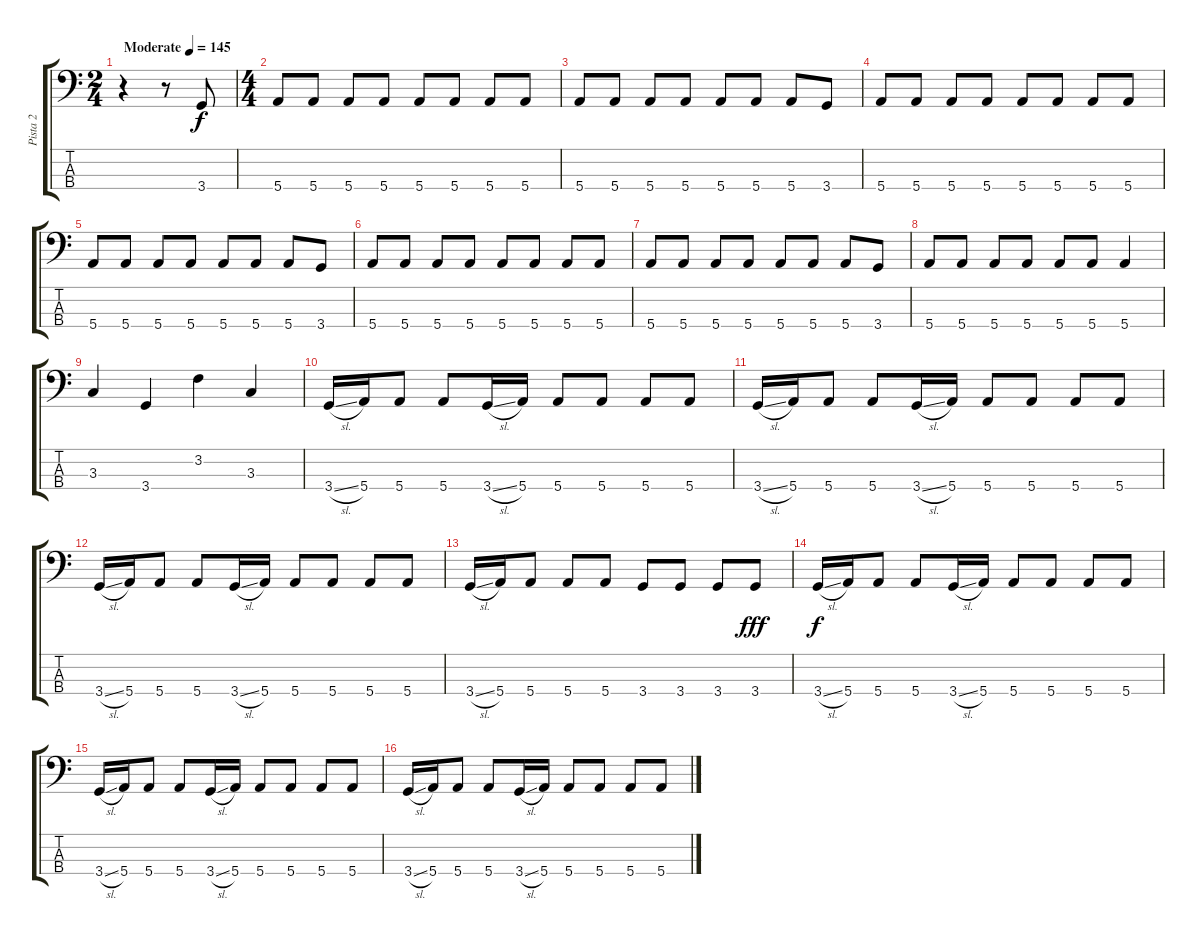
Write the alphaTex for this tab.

\track ("Pista 2" "Pista 2") {instrument electricbassfinger}
\staff {score tabs}
\tuning (G2 D2 A1 E1) {hide}
\ts (2 4)
\tempo (145 "Moderate")
\clef f4
\ks c
r.4{dy f instrument electricbassfinger} r.8 3.4.8 |
\ts (4 4)
5.4.8 5.4.8 5.4.8 5.4.8 5.4.8 5.4.8 5.4.8 5.4.8 |
5.4.8 5.4.8 5.4.8 5.4.8 5.4.8 5.4.8 5.4.8 3.4.8 |
5.4.8 5.4.8 5.4.8 5.4.8 5.4.8 5.4.8 5.4.8 5.4.8 |
5.4.8 5.4.8 5.4.8 5.4.8 5.4.8 5.4.8 5.4.8 3.4.8 |
5.4.8 5.4.8 5.4.8 5.4.8 5.4.8 5.4.8 5.4.8 5.4.8 |
5.4.8 5.4.8 5.4.8 5.4.8 5.4.8 5.4.8 5.4.8 3.4.8 |
5.4.8 5.4.8 5.4.8 5.4.8 5.4.8 5.4.8 5.4.4 |
3.3.4 3.4.4 3.2.4 3.3.4 |
3.4{sl}.16 5.4.16 5.4.8 5.4.8 3.4{sl}.16 5.4.16 5.4.8 5.4.8 5.4.8 5.4.8 |
3.4{sl}.16 5.4.16 5.4.8 5.4.8 3.4{sl}.16 5.4.16 5.4.8 5.4.8 5.4.8 5.4.8 |
3.4{sl}.16 5.4.16 5.4.8 5.4.8 3.4{sl}.16 5.4.16 5.4.8 5.4.8 5.4.8 5.4.8 |
3.4{sl}.16 5.4.16 5.4.8 5.4.8 5.4.8 3.4.8 3.4.8 3.4.8 3.4.8{dy fff} |
3.4{sl}.16{dy f} 5.4.16 5.4.8 5.4.8 3.4{sl}.16 5.4.16 5.4.8 5.4.8 5.4.8 5.4.8 |
3.4{sl}.16 5.4.16 5.4.8 5.4.8 3.4{sl}.16 5.4.16 5.4.8 5.4.8 5.4.8 5.4.8 |
3.4{sl}.16 5.4.16 5.4.8 5.4.8 3.4{sl}.16 5.4.16 5.4.8 5.4.8 5.4.8 5.4.8
